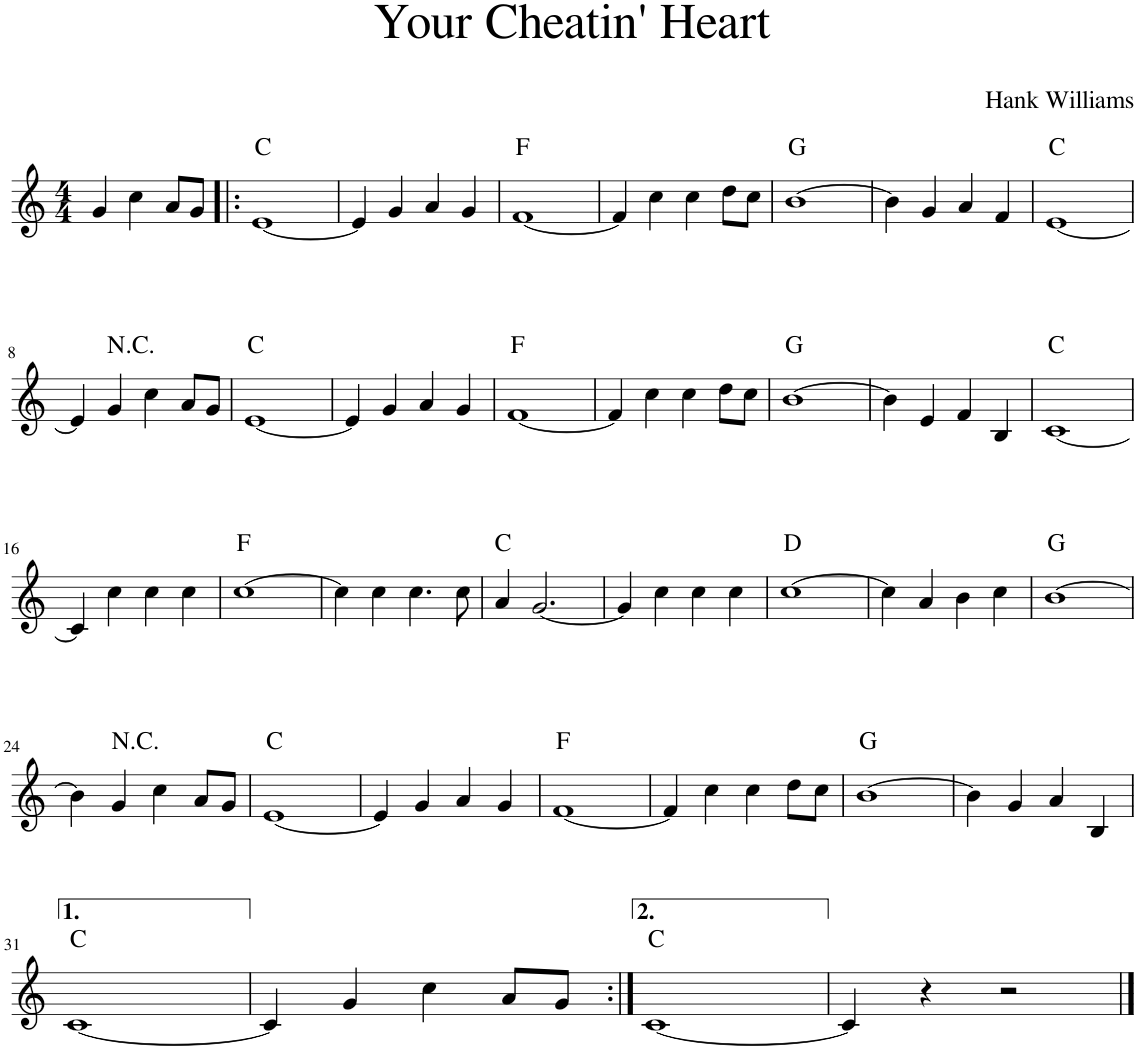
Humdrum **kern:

**kern	**harte
*part1	*part1
*staff1	*
*I"Piano	*
*I'Pno.	*
*clefG2	*
*k[]	*
*M4/4	*
=	=
4g/	.
4cc\	.
8a/L	.
8g/J	.
=1!|:	=1!|:
[1e	C:maj
=2	=2
4e/]	.
4g/	.
4a/	.
4g/	.
=3	=3
[1f	F:maj
=4	=4
4f/]	.
4cc\	.
4cc\	.
8dd\L	.
8cc\J	.
=5	=5
[1b	G:maj
=6	=6
4b\]	.
4g/	.
4a/	.
4f/	.
=7	=7
[1e	C:maj
!!LO:LB:g=z
=8	=8
4e/]	.
!	!LO:H:kt=N.C.
4g/	N
4cc\	.
8a/L	.
8g/J	.
=9	=9
[1e	C:maj
=10	=10
4e/]	.
4g/	.
4a/	.
4g/	.
=11	=11
[1f	F:maj
=12	=12
4f/]	.
4cc\	.
4cc\	.
8dd\L	.
8cc\J	.
=13	=13
[1b	G:maj
=14	=14
4b\]	.
4e/	.
4f/	.
4B/	.
=15	=15
[1c	C:maj
!!LO:LB:g=z
=16	=16
4c/]	.
4cc\	.
4cc\	.
4cc\	.
=17	=17
[1cc	F:maj
=18	=18
4cc\]	.
4cc\	.
4.cc\	.
8cc\	.
=19	=19
4a/	C:maj
[2.g/	.
=20	=20
4g/]	.
4cc\	.
4cc\	.
4cc\	.
=21	=21
[1cc	D:maj
=22	=22
4cc\]	.
4a/	.
4b\	.
4cc\	.
=23	=23
[1b	G:maj
!!LO:LB:g=z
=24	=24
4b\]	.
!	!LO:H:kt=N.C.
4g/	N
4cc\	.
8a/L	.
8g/J	.
=25	=25
[1e	C:maj
=26	=26
4e/]	.
4g/	.
4a/	.
4g/	.
=27	=27
[1f	F:maj
=28	=28
4f/]	.
4cc\	.
4cc\	.
8dd\L	.
8cc\J	.
=29	=29
[1b	G:maj
=30	=30
4b\]	.
4g/	.
4a/	.
4B/	.
!!LO:LB:g=z
=31	=31
[1c	C:maj
=32	=32
4c/]	.
4g/	.
4cc\	.
8a/L	.
8g/J	.
=33:|!	=33:|!
[1c	C:maj
=34	=34
4c/]	.
4r	.
2r	.
==	==
*-	*-
